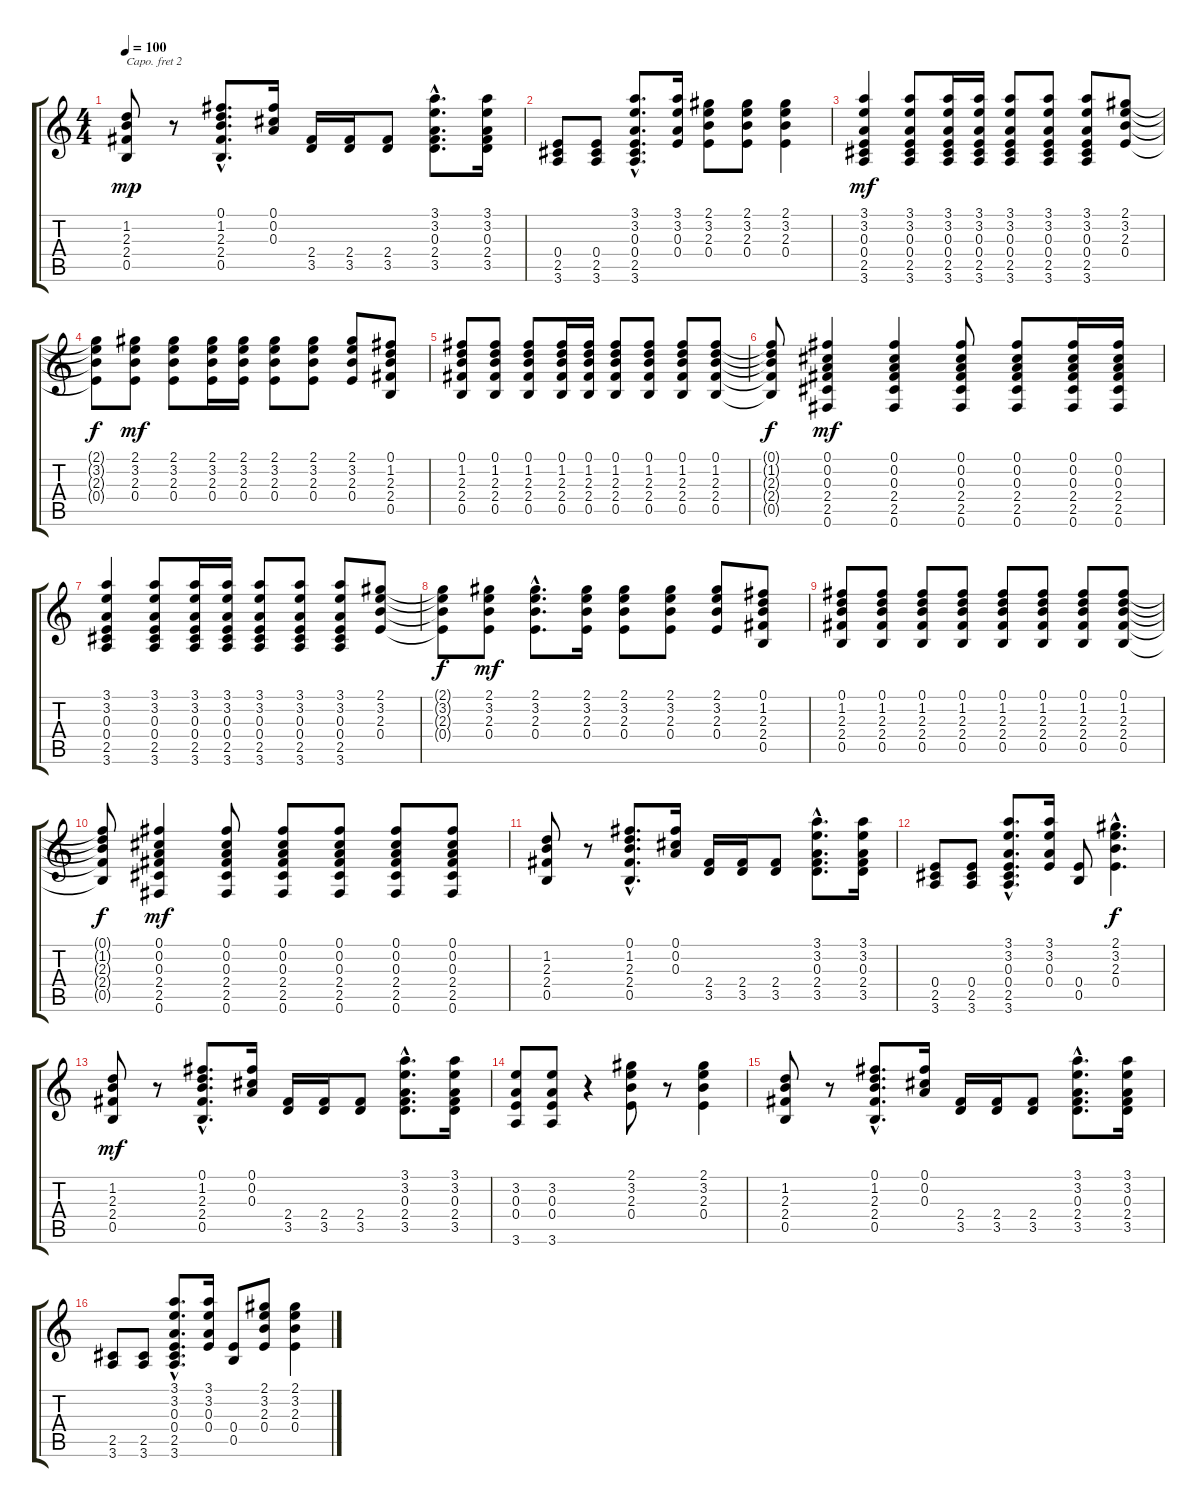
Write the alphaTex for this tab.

\track "" {instrument acousticguitarsteel}
\staff {score tabs}
\capo 2
\tuning (E4 B3 G3 D3 A2 E2) {hide}
\ts (4 4)
\tempo 100
\clef g2
\ks c
(1.2 2.3 2.4 0.5).8{dy mp} r.8 (0.1{hac} 1.2{hac} 2.3{hac} 2.4{hac} 0.5{hac}).8{d} (0.1 0.2 0.3).16 (2.4 3.5).16 (2.4 3.5).16 (2.4 3.5).8 (3.1{hac} 3.2{hac} 0.3{hac} 2.4{hac} 3.5{hac}).8{d} (3.1 3.2 0.3 2.4 3.5).16 |
(0.4 2.5 3.6).8 (0.4 2.5 3.6).8 (3.1{hac} 3.2{hac} 0.3{hac} 0.4{hac} 2.5{hac} 3.6{hac}).8{d} (3.1 3.2 0.3 0.4).16 (2.1 3.2 2.3 0.4).8 (2.1 3.2 2.3 0.4).8 (2.1 3.2 2.3 0.4).4 |
(3.1 3.2 0.3 0.4 2.5 3.6).4{dy mf} (3.1 3.2 0.3 0.4 2.5 3.6).8 (3.1 3.2 0.3 0.4 2.5 3.6).16 (3.1 3.2 0.3 0.4 2.5 3.6).16 (3.1 3.2 0.3 0.4 2.5 3.6).8 (3.1 3.2 0.3 0.4 2.5 3.6).8 (3.1 3.2 0.3 0.4 2.5 3.6).8 (2.1 3.2 2.3 0.4).8 |
(2.1{t} 3.2{t} 2.3{t} 0.4{t}).8{dy f} (2.1 3.2 2.3 0.4).8{dy mf} (2.1 3.2 2.3 0.4).8 (2.1 3.2 2.3 0.4).16 (2.1 3.2 2.3 0.4).16 (2.1 3.2 2.3 0.4).8 (2.1 3.2 2.3 0.4).8 (2.1 3.2 2.3 0.4).8 (0.1 1.2 2.3 2.4 0.5).8 |
(0.1 1.2 2.3 2.4 0.5).8 (0.1 1.2 2.3 2.4 0.5).8 (0.1 1.2 2.3 2.4 0.5).8 (0.1 1.2 2.3 2.4 0.5).16 (0.1 1.2 2.3 2.4 0.5).16 (0.1 1.2 2.3 2.4 0.5).8 (0.1 1.2 2.3 2.4 0.5).8 (0.1 1.2 2.3 2.4 0.5).8 (0.1 1.2 2.3 2.4 0.5).8 |
(0.1{t} 1.2{t} 2.3{t} 2.4{t} 0.5{t}).8{dy f} (0.1 0.2 0.3 2.4 2.5 0.6).4{dy mf} (0.1 0.2 0.3 2.4 2.5 0.6).4 (0.1 0.2 0.3 2.4 2.5 0.6).8 (0.1 0.2 0.3 2.4 2.5 0.6).8 (0.1 0.2 0.3 2.4 2.5 0.6).16 (0.1 0.2 0.3 2.4 2.5 0.6).16 |
(3.1 3.2 0.3 0.4 2.5 3.6).4 (3.1 3.2 0.3 0.4 2.5 3.6).8 (3.1 3.2 0.3 0.4 2.5 3.6).16 (3.1 3.2 0.3 0.4 2.5 3.6).16 (3.1 3.2 0.3 0.4 2.5 3.6).8 (3.1 3.2 0.3 0.4 2.5 3.6).8 (3.1 3.2 0.3 0.4 2.5 3.6).8 (2.1 3.2 2.3 0.4).8 |
(2.1{t} 3.2{t} 2.3{t} 0.4{t}).8{dy f} (2.1 3.2 2.3 0.4).8{dy mf} (2.1{hac} 3.2{hac} 2.3{hac} 0.4{hac}).8{d} (2.1 3.2 2.3 0.4).16 (2.1 3.2 2.3 0.4).8 (2.1 3.2 2.3 0.4).8 (2.1 3.2 2.3 0.4).8 (0.1 1.2 2.3 2.4 0.5).8 |
(0.1 1.2 2.3 2.4 0.5).8 (0.1 1.2 2.3 2.4 0.5).8 (0.1 1.2 2.3 2.4 0.5).8 (0.1 1.2 2.3 2.4 0.5).8 (0.1 1.2 2.3 2.4 0.5).8 (0.1 1.2 2.3 2.4 0.5).8 (0.1 1.2 2.3 2.4 0.5).8 (0.1 1.2 2.3 2.4 0.5).8 |
(0.1{t} 1.2{t} 2.3{t} 2.4{t} 0.5{t}).8{dy f} (0.1 0.2 0.3 2.4 2.5 0.6).4{dy mf} (0.1 0.2 0.3 2.4 2.5 0.6).8 (0.1 0.2 0.3 2.4 2.5 0.6).8 (0.1 0.2 0.3 2.4 2.5 0.6).8 (0.1 0.2 0.3 2.4 2.5 0.6).8 (0.1 0.2 0.3 2.4 2.5 0.6).8 |
(1.2 2.3 2.4 0.5).8 r.8 (0.1{hac} 1.2{hac} 2.3{hac} 2.4{hac} 0.5{hac}).8{d} (0.1 0.2 0.3).16 (2.4 3.5).16 (2.4 3.5).16 (2.4 3.5).8 (3.1{hac} 3.2{hac} 0.3{hac} 2.4{hac} 3.5{hac}).8{d} (3.1 3.2 0.3 2.4 3.5).16 |
(0.4 2.5 3.6).8 (0.4 2.5 3.6).8 (3.1{hac} 3.2{hac} 0.3{hac} 0.4{hac} 2.5{hac} 3.6{hac}).8{d} (3.1 3.2 0.3 0.4).16 (0.4 0.5).8 (2.1{hac} 3.2{hac} 2.3{hac} 0.4{hac}).4{d dy f} |
(1.2 2.3 2.4 0.5).8{dy mf} r.8 (0.1{hac} 1.2{hac} 2.3{hac} 2.4{hac} 0.5{hac}).8{d} (0.1 0.2 0.3).16 (2.4 3.5).16 (2.4 3.5).16 (2.4 3.5).8 (3.1{hac} 3.2{hac} 0.3{hac} 2.4{hac} 3.5{hac}).8{d} (3.1 3.2 0.3 2.4 3.5).16 |
(3.2 0.3 0.4 3.6).8 (3.2 0.3 0.4 3.6).8 r.4 (2.1 3.2 2.3 0.4).8 r.8 (2.1 3.2 2.3 0.4).4 |
(1.2 2.3 2.4 0.5).8 r.8 (0.1{hac} 1.2{hac} 2.3{hac} 2.4{hac} 0.5{hac}).8{d} (0.1 0.2 0.3).16 (2.4 3.5).16 (2.4 3.5).16 (2.4 3.5).8 (3.1{hac} 3.2{hac} 0.3{hac} 2.4{hac} 3.5{hac}).8{d} (3.1 3.2 0.3 2.4 3.5).16 |
(2.5 3.6).8 (2.5 3.6).8 (3.1{hac} 3.2{hac} 0.3{hac} 0.4{hac} 2.5{hac} 3.6{hac}).8{d} (3.1 3.2 0.3 0.4).16 (0.4 0.5).8 (2.1 3.2 2.3 0.4).8 (2.1 3.2 2.3 0.4).4
